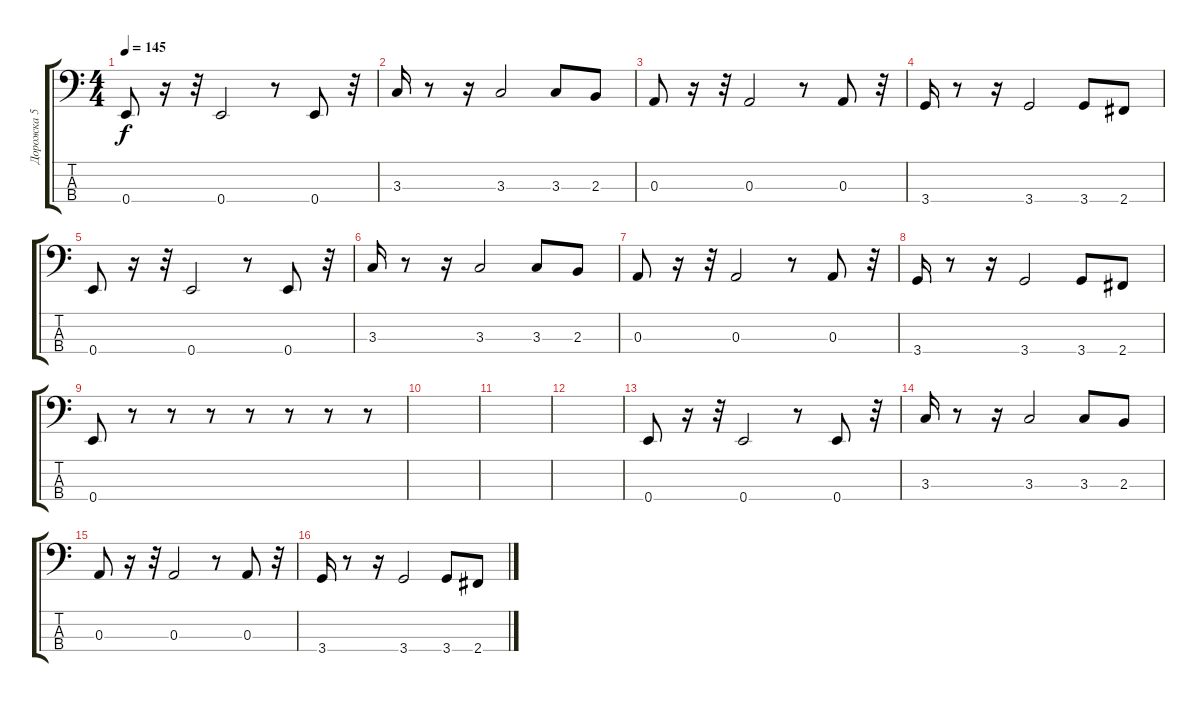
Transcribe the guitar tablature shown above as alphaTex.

\track ("Дорожка 5" "Дорожка 5") {instrument synthbass2}
\staff {score tabs}
\tuning (G2 D2 A1 E1) {hide}
\ts (4 4)
\tempo 145
\clef f4
\ks c
0.4.8{dy f} r.16 r.32 0.4.2 r.8 0.4.8 r.32 |
3.3.16 r.8 r.16 3.3.2 3.3.8 2.3.8 |
0.3.8 r.16 r.32 0.3.2 r.8 0.3.8 r.32 |
3.4.16 r.8 r.16 3.4.2 3.4.8 2.4.8 |
0.4.8 r.16 r.32 0.4.2 r.8 0.4.8 r.32 |
3.3.16 r.8 r.16 3.3.2 3.3.8 2.3.8 |
0.3.8 r.16 r.32 0.3.2 r.8 0.3.8 r.32 |
3.4.16 r.8 r.16 3.4.2 3.4.8 2.4.8 |
0.4.8 r.8 r.8 r.8 r.8 r.8 r.8 r.8 |
|
|
|
0.4.8 r.16 r.32 0.4.2 r.8 0.4.8 r.32 |
3.3.16 r.8 r.16 3.3.2 3.3.8 2.3.8 |
0.3.8 r.16 r.32 0.3.2 r.8 0.3.8 r.32 |
3.4.16 r.8 r.16 3.4.2 3.4.8 2.4.8
